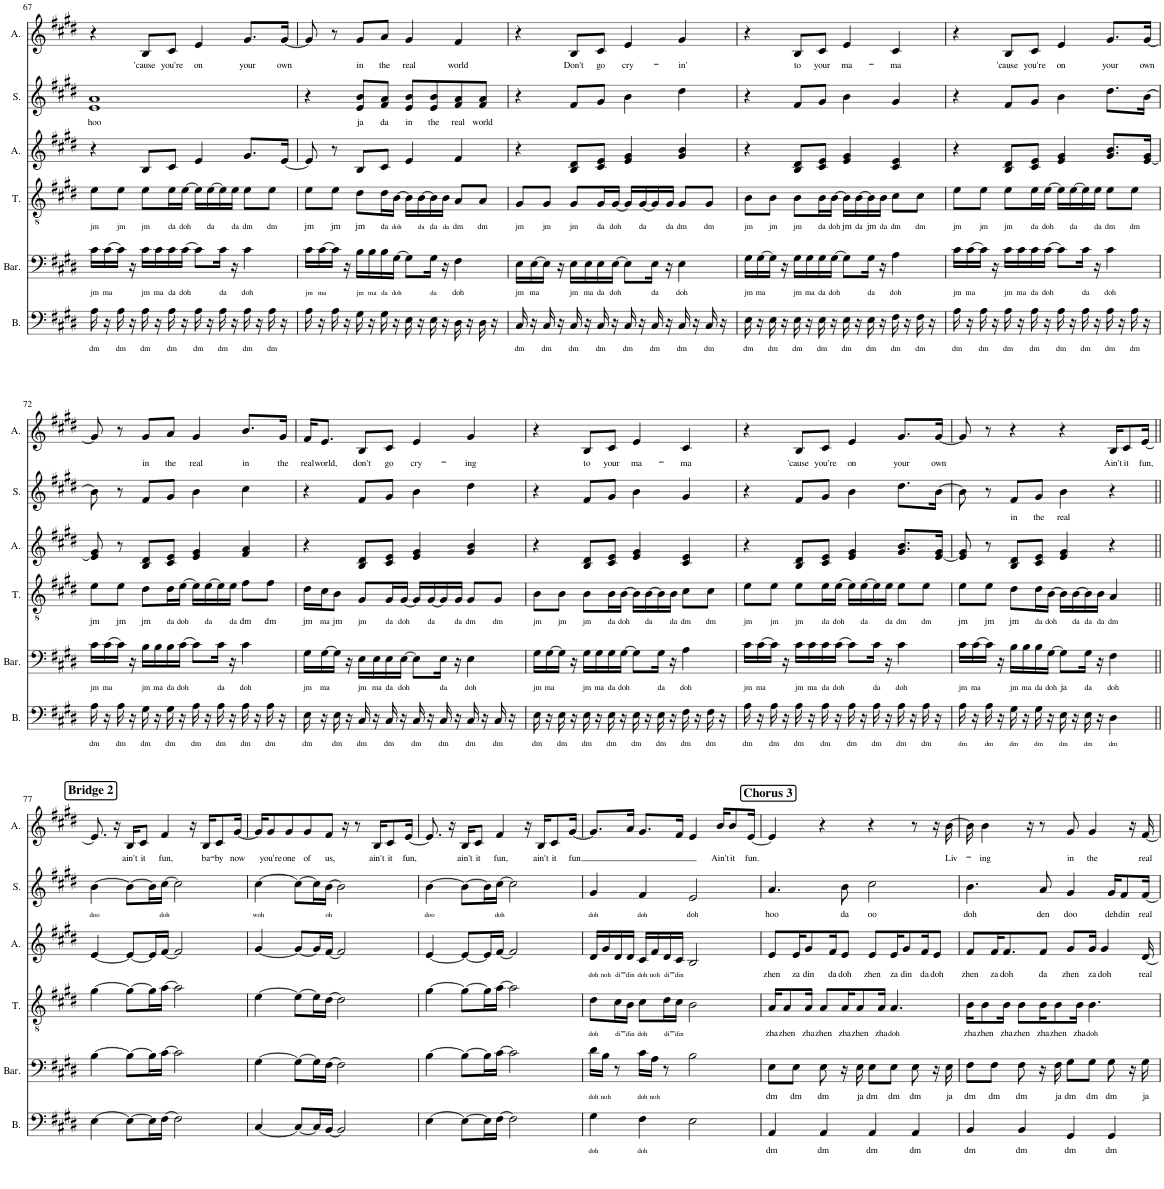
**kern	**text	**kern	**text	**kern	**text	**kern	**text	**kern	**text	**kern	**text
*part6	*part6	*part5	*part5	*part4	*part4	*part3	*part3	*part2	*part2	*part1	*part1
*staff6	*staff6	*staff5	*staff5	*staff4	*staff4	*staff3	*staff3	*staff2	*staff2	*staff1	*staff1
*I"Bass	*	*I"Baritone	*	*I"Tenor	*	*I"Alto	*	*I"Soprano	*	*I"Alto	*
*I'B.	*	*I'Bar.	*	*I'T.	*	*I'A.	*	*I'S.	*	*I'A.	*
!!LO:PB:g=z
*clefF4	*	*clefF4	*	*clefGv2	*	*clefG2	*	*clefG2	*	*clefG2	*
*k[f#c#g#d#]	*	*k[f#c#g#d#]	*	*k[f#c#g#d#]	*	*k[f#c#g#d#]	*	*k[f#c#g#d#]	*	*k[f#c#g#d#]	*
*M4/4	*	*M4/4	*	*M4/4	*	*M4/4	*	*M4/4	*	*M4/4	*
=67	=67	=67	=67	=67	=67	=67	=67	=67	=67	=67	=67
!	!LO:LY:b	!	!LO:LY:b	!	!LO:LY:b	!	!	!	!LO:LY:b	!	!
16A\	dm	16c#\LL	jm	8e\L	jm	4r	.	1e 1a	hoo	4r	.
!	!	!	!LO:LY:b	!	!	!	!	!	!	!	!
16r	.	[16c#\	ma	.	.	.	.	.	.	.	.
!	!LO:LY:b	!	!	!	!LO:LY:b	!	!	!	!	!	!
16A\	dm	16c#\JJ]	.	8e\J	jm	.	.	.	.	.	.
16r	.	16r	.	.	.	.	.	.	.	.	.
!	!LO:LY:b	!	!LO:LY:b	!	!LO:LY:b	!	!	!	!	!	!LO:LY:b
16A\	dm	16c#\LL	jm	8e\L	jm	8B/L	.	.	.	8B/L	'cause
!	!	!	!LO:LY:b	!	!	!	!	!	!	!	!
16r	.	16c#\	ma	.	.	.	.	.	.	.	.
!	!LO:LY:b	!	!LO:LY:b	!	!LO:LY:b	!	!	!	!	!	!LO:LY:b
16A\	dm	16c#\	da	16e\L	da	8c#/J	.	.	.	8c#/J	you're
!	!	!	!LO:LY:b	!	!LO:LY:b	!	!	!	!	!	!
16r	.	[16c#\JJ	doh	[16e\JJ	doh	.	.	.	.	.	.
!	!LO:LY:b	!	!	!	!	!	!	!	!	!	!LO:LY:b
16A\	dm	8c#\L]	.	16e\LL]	.	4e/	.	.	.	4e/	on
!	!	!	!	!	!LO:LY:b	!	!	!	!	!	!
16r	.	.	.	[16e\	da	.	.	.	.	.	.
!	!LO:LY:b	!	!LO:LY:b	!	!	!	!	!	!	!	!
16A\	dm	16c#\Jk	da	16e\]	.	.	.	.	.	.	.
!	!	!	!	!	!LO:LY:b	!	!	!	!	!	!
16r	.	16r	.	16e\JJ	da	.	.	.	.	.	.
!	!LO:LY:b	!	!LO:LY:b	!	!LO:LY:b	!	!	!	!	!	!LO:LY:b
16A\	dm	4c#\	doh	8e\L	dm	8.g#/L	.	.	.	8.g#/L	your
16r	.	.	.	.	.	.	.	.	.	.	.
!	!LO:LY:b	!	!	!	!LO:LY:b	!	!	!	!	!	!
16A\	dm	.	.	8e\J	dm	.	.	.	.	.	.
!	!	!	!	!	!	!	!	!	!	!	!LO:LY:b
16r	.	.	.	.	.	[16e/Jk	.	.	.	[16g#/Jk	own
=68	=68	=68	=68	=68	=68	=68	=68	=68	=68	=68	=68
!	!	!	!LO:LY:b	!	!LO:LY:b	!	!	!	!	!	!
16A\	.	16c#\LL	jm	8e\L	jm	8e/]	.	4r	.	8g#/]	.
!	!	!	!LO:LY:b	!	!	!	!	!	!	!	!
16r	.	[16c#\	ma	.	.	.	.	.	.	.	.
!	!	!	!	!	!LO:LY:b	!	!	!	!	!	!
16A\	.	16c#\JJ]	.	8e\J	jm	8r	.	.	.	8r	.
16r	.	16r	.	.	.	.	.	.	.	.	.
!	!	!	!LO:LY:b	!	!LO:LY:b	!	!	!	!LO:LY:b	!	!LO:LY:b
16G#\	.	16B\LL	jm	8d#\L	jm	8B/L	.	8e/ 8b/L	ja	8g#/L	in
!	!	!	!LO:LY:b	!	!	!	!	!	!	!	!
16r	.	16B\	ma	.	.	.	.	.	.	.	.
!	!	!	!LO:LY:b	!	!LO:LY:b	!	!	!	!LO:LY:b	!	!LO:LY:b
16G#\	.	16B\	da	16d#\L	da	8c#/J	.	8f#/ 8a/J	da	8a/J	the
!	!	!	!LO:LY:b	!	!LO:LY:b	!	!	!	!	!	!
16r	.	[16G#\JJ	doh	[16B\JJ	doh	.	.	.	.	.	.
!	!	!	!	!	!	!	!	!	!LO:LY:b	!	!LO:LY:b
16E\	.	8G#\L]	.	16B\LL]	.	4e/	.	8e/ 8b/L	in	4g#/	real
!	!	!	!	!	!LO:LY:b	!	!	!	!	!	!
16r	.	.	.	[16B\	da	.	.	.	.	.	.
!	!	!	!LO:LY:b	!	!LO:LY:b	!	!	!	!LO:LY:b	!	!
16E\	.	16G#\Jk	da	16B\]	da	.	.	8e/ 8b/	the	.	.
!	!	!	!	!	!LO:LY:b	!	!	!	!	!	!
16r	.	16r	.	16B\JJ	da	.	.	.	.	.	.
!	!	!	!LO:LY:b	!	!LO:LY:b	!	!	!	!LO:LY:b	!	!LO:LY:b
16D#\	.	4F#\	doh	8A/L	dm	4f#/	.	8f#/ 8a/	real	4f#/	world
16r	.	.	.	.	.	.	.	.	.	.	.
!	!	!	!	!	!LO:LY:b	!	!	!	!LO:LY:b	!	!
16D#\	.	.	.	8A/J	dm	.	.	8f#/ 8a/J	world	.	.
16r	.	.	.	.	.	.	.	.	.	.	.
=69	=69	=69	=69	=69	=69	=69	=69	=69	=69	=69	=69
!	!LO:LY:b	!	!LO:LY:b	!	!LO:LY:b	!	!	!	!	!	!
16C#/	dm	16E\LL	jm	8G#/L	jm	4r	.	4r	.	4r	.
!	!	!	!LO:LY:b	!	!	!	!	!	!	!	!
16r	.	[16E\	ma	.	.	.	.	.	.	.	.
!	!LO:LY:b	!	!	!	!LO:LY:b	!	!	!	!	!	!
16C#/	dm	16E\JJ]	.	8G#/J	jm	.	.	.	.	.	.
16r	.	16r	.	.	.	.	.	.	.	.	.
!	!LO:LY:b	!	!LO:LY:b	!	!LO:LY:b	!	!	!	!	!	!LO:LY:b
16C#/	dm	16E\LL	jm	8G#/L	jm	8B/ 8d#/L	.	8f#/L	.	8B/L	Don't
!	!	!	!LO:LY:b	!	!	!	!	!	!	!	!
16r	.	16E\	ma	.	.	.	.	.	.	.	.
!	!LO:LY:b	!	!LO:LY:b	!	!LO:LY:b	!	!	!	!	!	!LO:LY:b
16C#/	dm	16E\	da	16G#/L	da	8c#/ 8e/J	.	8g#/J	.	8c#/J	go
!	!	!	!LO:LY:b	!	!LO:LY:b	!	!	!	!	!	!
16r	.	[16E\JJ	doh	[16G#/JJ	doh	.	.	.	.	.	.
!	!LO:LY:b	!	!	!	!	!	!	!	!	!	!LO:LY:b
16C#/	dm	8E\L]	.	16G#/LL]	.	4e/ 4g#/	.	4b\	.	4e/	cry-
!	!	!	!	!	!LO:LY:b	!	!	!	!	!	!
16r	.	.	.	[16G#/	da	.	.	.	.	.	.
!	!LO:LY:b	!	!LO:LY:b	!	!	!	!	!	!	!	!
16C#/	dm	16E\Jk	da	16G#/]	.	.	.	.	.	.	.
!	!	!	!	!	!LO:LY:b	!	!	!	!	!	!
16r	.	16r	.	16G#/JJ	da	.	.	.	.	.	.
!	!LO:LY:b	!	!LO:LY:b	!	!LO:LY:b	!	!	!	!	!	!LO:LY:b
16C#/	dm	4E\	doh	8G#/L	dm	4g#/ 4b/	.	4dd#\	.	4g#/	-in'
16r	.	.	.	.	.	.	.	.	.	.	.
!	!LO:LY:b	!	!	!	!LO:LY:b	!	!	!	!	!	!
16C#/	dm	.	.	8G#/J	dm	.	.	.	.	.	.
16r	.	.	.	.	.	.	.	.	.	.	.
=70	=70	=70	=70	=70	=70	=70	=70	=70	=70	=70	=70
!	!LO:LY:b	!	!LO:LY:b	!	!LO:LY:b	!	!	!	!	!	!
16E\	dm	16G#\LL	jm	8B\L	jm	4r	.	4r	.	4r	.
!	!	!	!LO:LY:b	!	!	!	!	!	!	!	!
16r	.	[16G#\	ma	.	.	.	.	.	.	.	.
!	!LO:LY:b	!	!	!	!LO:LY:b	!	!	!	!	!	!
16E\	dm	16G#\JJ]	.	8B\J	jm	.	.	.	.	.	.
16r	.	16r	.	.	.	.	.	.	.	.	.
!	!LO:LY:b	!	!LO:LY:b	!	!LO:LY:b	!	!	!	!	!	!LO:LY:b
16E\	dm	16G#\LL	jm	8B\L	jm	8B/ 8d#/L	.	8f#/L	.	8B/L	to
!	!	!	!LO:LY:b	!	!	!	!	!	!	!	!
16r	.	16G#\	ma	.	.	.	.	.	.	.	.
!	!LO:LY:b	!	!LO:LY:b	!	!LO:LY:b	!	!	!	!	!	!LO:LY:b
16E\	dm	16G#\	da	16B\L	da	8c#/ 8e/J	.	8g#/J	.	8c#/J	your
!	!	!	!LO:LY:b	!	!LO:LY:b	!	!	!	!	!	!
16r	.	[16G#\JJ	doh	[16B\JJ	doh	.	.	.	.	.	.
!	!LO:LY:b	!	!	!	!LO:LY:b	!	!	!	!	!	!LO:LY:b
16E\	dm	8G#\L]	.	16B\LL]	jm	4e/ 4g#/	.	4b\	.	4e/	ma-
!	!	!	!	!	!LO:LY:b	!	!	!	!	!	!
16r	.	.	.	[16B\	da	.	.	.	.	.	.
!	!LO:LY:b	!	!LO:LY:b	!	!LO:LY:b	!	!	!	!	!	!
16E\	dm	16G#\Jk	da	16B\]	jm	.	.	.	.	.	.
!	!	!	!	!	!LO:LY:b	!	!	!	!	!	!
16r	.	16r	.	16B\JJ	da	.	.	.	.	.	.
!	!LO:LY:b	!	!LO:LY:b	!	!LO:LY:b	!	!	!	!	!	!LO:LY:b
16F#\	dm	4A\	doh	8c#\L	dm	4c#/ 4e/	.	4g#/	.	4c#/	-ma
16r	.	.	.	.	.	.	.	.	.	.	.
!	!LO:LY:b	!	!	!	!LO:LY:b	!	!	!	!	!	!
16F#\	dm	.	.	8c#\J	dm	.	.	.	.	.	.
16r	.	.	.	.	.	.	.	.	.	.	.
=71	=71	=71	=71	=71	=71	=71	=71	=71	=71	=71	=71
!	!LO:LY:b	!	!LO:LY:b	!	!LO:LY:b	!	!	!	!	!	!
16A\	dm	16c#\LL	jm	8e\L	jm	4r	.	4r	.	4r	.
!	!	!	!LO:LY:b	!	!	!	!	!	!	!	!
16r	.	[16c#\	ma	.	.	.	.	.	.	.	.
!	!LO:LY:b	!	!	!	!LO:LY:b	!	!	!	!	!	!
16A\	dm	16c#\JJ]	.	8e\J	jm	.	.	.	.	.	.
16r	.	16r	.	.	.	.	.	.	.	.	.
!	!LO:LY:b	!	!LO:LY:b	!	!LO:LY:b	!	!	!	!	!	!LO:LY:b
16A\	dm	16c#\LL	jm	8e\L	jm	8B/ 8d#/L	.	8f#/L	.	8B/L	'cause
!	!	!	!LO:LY:b	!	!	!	!	!	!	!	!
16r	.	16c#\	ma	.	.	.	.	.	.	.	.
!	!LO:LY:b	!	!LO:LY:b	!	!LO:LY:b	!	!	!	!	!	!LO:LY:b
16A\	dm	16c#\	da	16e\L	da	8c#/ 8e/J	.	8g#/J	.	8c#/J	you're
!	!	!	!LO:LY:b	!	!LO:LY:b	!	!	!	!	!	!
16r	.	[16c#\JJ	doh	[16e\JJ	doh	.	.	.	.	.	.
!	!LO:LY:b	!	!	!	!	!	!	!	!	!	!LO:LY:b
16A\	dm	8c#\L]	.	16e\LL]	.	4e/ 4g#/	.	4b\	.	4e/	on
!	!	!	!	!	!LO:LY:b	!	!	!	!	!	!
16r	.	.	.	[16e\	da	.	.	.	.	.	.
!	!LO:LY:b	!	!LO:LY:b	!	!	!	!	!	!	!	!
16A\	dm	16c#\Jk	da	16e\]	.	.	.	.	.	.	.
!	!	!	!	!	!LO:LY:b	!	!	!	!	!	!
16r	.	16r	.	16e\JJ	da	.	.	.	.	.	.
!	!LO:LY:b	!	!LO:LY:b	!	!LO:LY:b	!	!	!	!	!	!LO:LY:b
16A\	dm	4c#\	doh	8e\L	dm	8.g#/ 8.b/L	.	8.dd#\L	.	8.g#/L	your
16r	.	.	.	.	.	.	.	.	.	.	.
!	!LO:LY:b	!	!	!	!LO:LY:b	!	!	!	!	!	!
16A\	dm	.	.	8e\J	dm	.	.	.	.	.	.
!	!	!	!	!	!	!	!	!	!	!	!LO:LY:b
16r	.	.	.	.	.	[16e/ 16g#/Jk	.	[16b\Jk	.	[16g#/Jk	own
!!LO:LB:g=z
=72	=72	=72	=72	=72	=72	=72	=72	=72	=72	=72	=72
!	!LO:LY:b	!	!LO:LY:b	!	!LO:LY:b	!	!	!	!	!	!
16A\	dm	16c#\LL	jm	8e\L	jm	8e/] 8g#/	.	8b\]	.	8g#/]	.
!	!	!	!LO:LY:b	!	!	!	!	!	!	!	!
16r	.	[16c#\	ma	.	.	.	.	.	.	.	.
!	!LO:LY:b	!	!	!	!LO:LY:b	!	!	!	!	!	!
16A\	dm	16c#\JJ]	.	8e\J	jm	8r	.	8r	.	8r	.
16r	.	16r	.	.	.	.	.	.	.	.	.
!	!LO:LY:b	!	!LO:LY:b	!	!LO:LY:b	!	!	!	!	!	!LO:LY:b
16G#\	dm	16B\LL	jm	8d#\L	jm	8B/ 8d#/L	.	8f#/L	.	8g#/L	in
!	!	!	!LO:LY:b	!	!	!	!	!	!	!	!
16r	.	16B\	ma	.	.	.	.	.	.	.	.
!	!LO:LY:b	!	!LO:LY:b	!	!LO:LY:b	!	!	!	!	!	!LO:LY:b
16G#\	dm	16B\	da	16d#\L	da	8c#/ 8e/J	.	8g#/J	.	8a/J	the
!	!	!	!LO:LY:b	!	!LO:LY:b	!	!	!	!	!	!
16r	.	[16c#\JJ	doh	[16e\JJ	doh	.	.	.	.	.	.
!	!LO:LY:b	!	!	!	!	!	!	!	!	!	!LO:LY:b
16A\	dm	8c#\L]	.	16e\LL]	.	4e/ 4g#/	.	4b\	.	4g#/	real
!	!	!	!	!	!LO:LY:b	!	!	!	!	!	!
16r	.	.	.	[16e\	da	.	.	.	.	.	.
!	!LO:LY:b	!	!LO:LY:b	!	!	!	!	!	!	!	!
16A\	dm	16c#\Jk	da	16e\]	.	.	.	.	.	.	.
!	!	!	!	!	!LO:LY:b	!	!	!	!	!	!
16r	.	16r	.	16e\JJ	da	.	.	.	.	.	.
!	!LO:LY:b	!	!LO:LY:b	!	!LO:LY:b	!	!	!	!	!	!LO:LY:b
16A\	dm	4c#\	doh	8f#\L	dm	4f#/ 4a/	.	4cc#\	.	8.b/L	in
16r	.	.	.	.	.	.	.	.	.	.	.
!	!LO:LY:b	!	!	!	!LO:LY:b	!	!	!	!	!	!
16A\	dm	.	.	8f#\J	dm	.	.	.	.	.	.
!	!	!	!	!	!	!	!	!	!	!	!LO:LY:b
16r	.	.	.	.	.	.	.	.	.	16g#/Jk	the
=73	=73	=73	=73	=73	=73	=73	=73	=73	=73	=73	=73
!	!LO:LY:b	!	!LO:LY:b	!	!LO:LY:b	!	!	!	!	!	!LO:LY:b
16E\	dm	16G#\LL	jm	16d#\LL	jm	4r	.	4r	.	16f#/KL	real
!	!	!	!LO:LY:b	!	!LO:LY:b	!	!	!	!	!	!LO:LY:b
16r	.	[16G#\	ma	16c#\J	ma	.	.	.	.	8.e/J	world,
!	!LO:LY:b	!	!	!	!LO:LY:b	!	!	!	!	!	!
16E\	dm	16G#\JJ]	.	8B\J	jm	.	.	.	.	.	.
16r	.	16r	.	.	.	.	.	.	.	.	.
!	!LO:LY:b	!	!LO:LY:b	!	!LO:LY:b	!	!	!	!	!	!LO:LY:b
16C#/	dm	16E\LL	jm	8G#/L	jm	8B/ 8d#/L	.	8f#/L	.	8B/L	don't
!	!	!	!LO:LY:b	!	!	!	!	!	!	!	!
16r	.	16E\	ma	.	.	.	.	.	.	.	.
!	!LO:LY:b	!	!LO:LY:b	!	!LO:LY:b	!	!	!	!	!	!LO:LY:b
16C#/	dm	16E\	da	16G#/L	da	8c#/ 8e/J	.	8g#/J	.	8c#/J	go
!	!	!	!LO:LY:b	!	!LO:LY:b	!	!	!	!	!	!
16r	.	[16E\JJ	doh	[16G#/JJ	doh	.	.	.	.	.	.
!	!LO:LY:b	!	!	!	!	!	!	!	!	!	!LO:LY:b
16C#/	dm	8E\L]	.	16G#/LL]	.	4e/ 4g#/	.	4b\	.	4e/	cry-
!	!	!	!	!	!LO:LY:b	!	!	!	!	!	!
16r	.	.	.	[16G#/	da	.	.	.	.	.	.
!	!LO:LY:b	!	!LO:LY:b	!	!	!	!	!	!	!	!
16C#/	dm	16E\Jk	da	16G#/]	.	.	.	.	.	.	.
!	!	!	!	!	!LO:LY:b	!	!	!	!	!	!
16r	.	16r	.	16G#/JJ	da	.	.	.	.	.	.
!	!LO:LY:b	!	!LO:LY:b	!	!LO:LY:b	!	!	!	!	!	!LO:LY:b
16C#/	dm	4E\	doh	8G#/L	dm	4g#/ 4b/	.	4dd#\	.	4g#/	-ing
16r	.	.	.	.	.	.	.	.	.	.	.
!	!LO:LY:b	!	!	!	!LO:LY:b	!	!	!	!	!	!
16C#/	dm	.	.	8G#/J	dm	.	.	.	.	.	.
16r	.	.	.	.	.	.	.	.	.	.	.
=74	=74	=74	=74	=74	=74	=74	=74	=74	=74	=74	=74
!	!LO:LY:b	!	!LO:LY:b	!	!LO:LY:b	!	!	!	!	!	!
16E\	dm	16G#\LL	jm	8B\L	jm	4r	.	4r	.	4r	.
!	!	!	!LO:LY:b	!	!	!	!	!	!	!	!
16r	.	[16G#\	ma	.	.	.	.	.	.	.	.
!	!LO:LY:b	!	!	!	!LO:LY:b	!	!	!	!	!	!
16E\	dm	16G#\JJ]	.	8B\J	jm	.	.	.	.	.	.
16r	.	16r	.	.	.	.	.	.	.	.	.
!	!LO:LY:b	!	!LO:LY:b	!	!LO:LY:b	!	!	!	!	!	!LO:LY:b
16E\	dm	16G#\LL	jm	8B\L	jm	8B/ 8d#/L	.	8f#/L	.	8B/L	to
!	!	!	!LO:LY:b	!	!	!	!	!	!	!	!
16r	.	16G#\	ma	.	.	.	.	.	.	.	.
!	!LO:LY:b	!	!LO:LY:b	!	!LO:LY:b	!	!	!	!	!	!LO:LY:b
16E\	dm	16G#\	da	16B\L	da	8c#/ 8e/J	.	8g#/J	.	8c#/J	your
!	!	!	!LO:LY:b	!	!LO:LY:b	!	!	!	!	!	!
16r	.	[16G#\JJ	doh	[16B\JJ	doh	.	.	.	.	.	.
!	!LO:LY:b	!	!	!	!	!	!	!	!	!	!LO:LY:b
16E\	dm	8G#\L]	.	16B\LL]	.	4e/ 4g#/	.	4b\	.	4e/	ma-
!	!	!	!	!	!LO:LY:b	!	!	!	!	!	!
16r	.	.	.	[16B\	da	.	.	.	.	.	.
!	!LO:LY:b	!	!LO:LY:b	!	!	!	!	!	!	!	!
16E\	dm	16G#\Jk	da	16B\]	.	.	.	.	.	.	.
!	!	!	!	!	!LO:LY:b	!	!	!	!	!	!
16r	.	16r	.	16B\JJ	da	.	.	.	.	.	.
!	!LO:LY:b	!	!LO:LY:b	!	!LO:LY:b	!	!	!	!	!	!LO:LY:b
16F#\	dm	4A\	doh	8c#\L	dm	4c#/ 4e/	.	4g#/	.	4c#/	-ma
16r	.	.	.	.	.	.	.	.	.	.	.
!	!LO:LY:b	!	!	!	!LO:LY:b	!	!	!	!	!	!
16F#\	dm	.	.	8c#\J	dm	.	.	.	.	.	.
16r	.	.	.	.	.	.	.	.	.	.	.
=75	=75	=75	=75	=75	=75	=75	=75	=75	=75	=75	=75
!	!LO:LY:b	!	!LO:LY:b	!	!LO:LY:b	!	!	!	!	!	!
16A\	dm	16c#\LL	jm	8e\L	jm	4r	.	4r	.	4r	.
!	!	!	!LO:LY:b	!	!	!	!	!	!	!	!
16r	.	[16c#\	ma	.	.	.	.	.	.	.	.
!	!LO:LY:b	!	!	!	!LO:LY:b	!	!	!	!	!	!
16A\	dm	16c#\JJ]	.	8e\J	jm	.	.	.	.	.	.
16r	.	16r	.	.	.	.	.	.	.	.	.
!	!LO:LY:b	!	!LO:LY:b	!	!LO:LY:b	!	!	!	!	!	!LO:LY:b
16A\	dm	16c#\LL	jm	8e\L	jm	8B/ 8d#/L	.	8f#/L	.	8B/L	'cause
!	!	!	!LO:LY:b	!	!	!	!	!	!	!	!
16r	.	16c#\	ma	.	.	.	.	.	.	.	.
!	!LO:LY:b	!	!LO:LY:b	!	!LO:LY:b	!	!	!	!	!	!LO:LY:b
16A\	dm	16c#\	da	16e\L	da	8c#/ 8e/J	.	8g#/J	.	8c#/J	you're
!	!	!	!LO:LY:b	!	!LO:LY:b	!	!	!	!	!	!
16r	.	[16c#\JJ	doh	[16e\JJ	doh	.	.	.	.	.	.
!	!LO:LY:b	!	!	!	!	!	!	!	!	!	!LO:LY:b
16A\	dm	8c#\L]	.	16e\LL]	.	4e/ 4g#/	.	4b\	.	4e/	on
!	!	!	!	!	!LO:LY:b	!	!	!	!	!	!
16r	.	.	.	[16e\	da	.	.	.	.	.	.
!	!LO:LY:b	!	!LO:LY:b	!	!	!	!	!	!	!	!
16A\	dm	16c#\Jk	da	16e\]	.	.	.	.	.	.	.
!	!	!	!	!	!LO:LY:b	!	!	!	!	!	!
16r	.	16r	.	16e\JJ	da	.	.	.	.	.	.
!	!LO:LY:b	!	!LO:LY:b	!	!LO:LY:b	!	!	!	!	!	!LO:LY:b
16A\	dm	4c#\	doh	8e\L	dm	8.g#/ 8.b/L	.	8.dd#\L	.	8.g#/L	your
16r	.	.	.	.	.	.	.	.	.	.	.
!	!LO:LY:b	!	!	!	!LO:LY:b	!	!	!	!	!	!
16A\	dm	.	.	8e\J	dm	.	.	.	.	.	.
!	!	!	!	!	!	!	!	!	!	!	!LO:LY:b
16r	.	.	.	.	.	[16e/ 16g#/Jk	.	[16b\Jk	.	[16g#/Jk	own
=76	=76	=76	=76	=76	=76	=76	=76	=76	=76	=76	=76
!	!LO:LY:b	!	!LO:LY:b	!	!LO:LY:b	!	!	!	!	!	!
16A\	dm	16c#\LL	jm	8e\L	jm	8e/] 8g#/	.	8b\]	.	8g#/]	.
!	!	!	!LO:LY:b	!	!	!	!	!	!	!	!
16r	.	[16c#\	ma	.	.	.	.	.	.	.	.
!	!LO:LY:b	!	!	!	!LO:LY:b	!	!	!	!	!	!
16A\	dm	16c#\JJ]	.	8e\J	jm	8r	.	8r	.	8r	.
16r	.	16r	.	.	.	.	.	.	.	.	.
!	!LO:LY:b	!	!LO:LY:b	!	!LO:LY:b	!	!	!	!LO:LY:b	!	!
16G#\	dm	16B\LL	jm	8d#\L	jm	8B/ 8d#/L	.	8f#/L	in	4r	.
!	!	!	!LO:LY:b	!	!	!	!	!	!	!	!
16r	.	16B\	ma	.	.	.	.	.	.	.	.
!	!LO:LY:b	!	!LO:LY:b	!	!LO:LY:b	!	!	!	!LO:LY:b	!	!
16G#\	dm	16B\	da	16d#\L	da	8c#/ 8e/J	.	8g#/J	the	.	.
!	!	!	!LO:LY:b	!	!LO:LY:b	!	!	!	!	!	!
16r	.	[16G#\JJ	doh	[16B\JJ	doh	.	.	.	.	.	.
!	!LO:LY:b	!	!LO:LY:b	!	!	!	!	!	!LO:LY:b	!	!
16E\	dm	8G#\L]	ja	16B\LL]	.	4e/ 4g#/	.	4b\	real	4r	.
!	!	!	!	!	!LO:LY:b	!	!	!	!	!	!
16r	.	.	.	[16B\	da	.	.	.	.	.	.
!	!LO:LY:b	!	!LO:LY:b	!	!LO:LY:b	!	!	!	!	!	!
16E\	dm	16G#\Jk	da	16B\]	da	.	.	.	.	.	.
!	!	!	!	!	!LO:LY:b	!	!	!	!	!	!
16r	.	16r	.	16B\JJ	da	.	.	.	.	.	.
!	!LO:LY:b	!	!LO:LY:b	!	!LO:LY:b	!	!	!	!	!	!LO:LY:b
4D#\	dm	4F#\	doh	4A/	dm	4r	.	4r	.	16B/KL	Ain't
!	!	!	!	!	!	!	!	!	!	!	!LO:LY:b
.	.	.	.	.	.	.	.	.	.	8c#/	it
!	!	!	!	!	!	!	!	!	!	!	!LO:LY:b
.	.	.	.	.	.	.	.	.	.	[16e/Jk	fun,
!!LO:LB:g=z
=77||	=77||	=77||	=77||	=77||	=77||	=77||	=77||	=77||	=77||	=77||	=77||
!	!	!	!	!	!	!	!	!	!	!LO:TX:a:B:t=Bridge 2	!
!	!	!	!	!	!	!	!	!	!LO:LY:b	!	!
[4E\	.	[4B\	.	[4g#\	.	[4e/	.	[4b\	doo	8.e/]	.
.	.	.	.	.	.	.	.	.	.	16r	.
!	!	!	!	!	!	!	!	!	!	!	!LO:LY:b
8E\L_	.	8B\L_	.	8g#\L_	.	8e/L_	.	8b\L_	.	16B/KL	ain't
!	!	!	!	!	!	!	!	!	!	!	!LO:LY:b
.	.	.	.	.	.	.	.	.	.	8c#/J	it
16E\L]	.	16B\L]	.	16g#\L]	.	16e/L]	.	16b\L]	.	.	.
!	!	!	!	!	!	!	!	!	!LO:LY:b	!	!LO:LY:b
[16F#\JJ	.	[16c#\JJ	.	[16a\JJ	.	[16f#/JJ	.	[16cc#\JJ	doh	4f#/	fun,
2F#\]	.	2c#\]	.	2a\]	.	2f#/]	.	2cc#\]	.	.	.
.	.	.	.	.	.	.	.	.	.	16r	.
!	!	!	!	!	!	!	!	!	!	!	!LO:LY:b
.	.	.	.	.	.	.	.	.	.	16B/KL	ba-
!	!	!	!	!	!	!	!	!	!	!	!LO:LY:b
.	.	.	.	.	.	.	.	.	.	8c#/	-by
!	!	!	!	!	!	!	!	!	!	!	!LO:LY:b
.	.	.	.	.	.	.	.	.	.	[16g#/Jk	now
=78	=78	=78	=78	=78	=78	=78	=78	=78	=78	=78	=78
!	!	!	!	!	!	!	!	!	!LO:LY:b	!	!
[4C#/	.	[4G#\	.	[4e\	.	[4g#/	.	[4cc#\	woh	16g#/KL]	.
!	!	!	!	!	!	!	!	!	!	!	!LO:LY:b
.	.	.	.	.	.	.	.	.	.	8g#/	you're
!	!	!	!	!	!	!	!	!	!	!	!LO:LY:b
.	.	.	.	.	.	.	.	.	.	8g#/	one
8C#/L_	.	8G#\L_	.	8e\L_	.	8g#/L_	.	8cc#\L_	.	.	.
!	!	!	!	!	!	!	!	!	!	!	!LO:LY:b
.	.	.	.	.	.	.	.	.	.	8g#/	of
16C#/L]	.	16G#\L]	.	16e\L]	.	16g#/L]	.	16cc#\L]	.	.	.
!	!	!	!	!	!	!	!	!	!LO:LY:b	!	!LO:LY:b
[16BB/JJ	.	[16F#\JJ	.	[16d#\JJ	.	[16f#/JJ	.	[16b\JJ	oh	8f#/J	us,
2BB/]	.	2F#\]	.	2d#\]	.	2f#/]	.	2b\]	.	.	.
.	.	.	.	.	.	.	.	.	.	16r	.
.	.	.	.	.	.	.	.	.	.	8r	.
!	!	!	!	!	!	!	!	!	!	!	!LO:LY:b
.	.	.	.	.	.	.	.	.	.	16B/KL	ain't
!	!	!	!	!	!	!	!	!	!	!	!LO:LY:b
.	.	.	.	.	.	.	.	.	.	8c#/	it
!	!	!	!	!	!	!	!	!	!	!	!LO:LY:b
.	.	.	.	.	.	.	.	.	.	[16e/Jk	fun,
=79	=79	=79	=79	=79	=79	=79	=79	=79	=79	=79	=79
!	!	!	!	!	!	!	!	!	!LO:LY:b	!	!
[4E\	.	[4B\	.	[4g#\	.	[4e/	.	[4b\	doo	8.e/]	.
.	.	.	.	.	.	.	.	.	.	16r	.
!	!	!	!	!	!	!	!	!	!	!	!LO:LY:b
8E\L_	.	8B\L_	.	8g#\L_	.	8e/L_	.	8b\L_	.	16B/KL	ain't
!	!	!	!	!	!	!	!	!	!	!	!LO:LY:b
.	.	.	.	.	.	.	.	.	.	8c#/J	it
16E\L]	.	16B\L]	.	16g#\L]	.	16e/L]	.	16b\L]	.	.	.
!	!	!	!	!	!	!	!	!	!LO:LY:b	!	!LO:LY:b
[16F#\JJ	.	[16c#\JJ	.	[16a\JJ	.	[16f#/JJ	.	[16cc#\JJ	doh	4f#/	fun,
2F#\]	.	2c#\]	.	2a\]	.	2f#/]	.	2cc#\]	.	.	.
.	.	.	.	.	.	.	.	.	.	16r	.
!	!	!	!	!	!	!	!	!	!	!	!LO:LY:b
.	.	.	.	.	.	.	.	.	.	16B/KL	ain't
!	!	!	!	!	!	!	!	!	!	!	!LO:LY:b
.	.	.	.	.	.	.	.	.	.	8c#/	it
!	!	!	!	!	!	!	!	!	!	!	!LO:LY:b
.	.	.	.	.	.	.	.	.	.	[16g#/Jk	-fun
=80	=80	=80	=80	=80	=80	=80	=80	=80	=80	=80	=80
!	!LO:LY:b	!	!LO:LY:b	!	!LO:LY:b	!	!LO:LY:b	!	!LO:LY:b	!	!
4G#\	doh	16d#\LL	doh	8d#\L	doh	16d#/LL	doh	4g#/	doh	8.g#/L]	.
!	!	!	!LO:LY:b	!	!	!	!LO:LY:b	!	!	!	!
.	.	16B\JJ	noh	.	.	16g#/	noh	.	.	.	.
!	!	!	!	!	!LO:LY:b	!	!LO:LY:b	!	!	!	!
.	.	8r	.	16c#\L	di-	16d#/	di-	.	.	.	.
!	!	!	!	!	!LO:LY:b	!	!LO:LY:b	!	!	!	!
.	.	.	.	16B\JJ	-din	16d#/JJ	-din	.	.	16a/Jk	.
!	!LO:LY:b	!	!LO:LY:b	!	!LO:LY:b	!	!LO:LY:b	!	!LO:LY:b	!	!
4F#\	doh	16c#\LL	doh	8c#\L	doh	16c#/LL	doh	4f#/	doh	8.g#/L	.
!	!	!	!LO:LY:b	!	!	!	!LO:LY:b	!	!	!	!
.	.	16A\JJ	noh	.	.	16f#/	noh	.	.	.	.
!	!	!	!	!	!LO:LY:b	!	!LO:LY:b	!	!	!	!
.	.	8r	.	16d#\L	di-	16d#/	di-	.	.	.	.
!	!	!	!	!	!LO:LY:b	!	!LO:LY:b	!	!	!	!
.	.	.	.	16c#\JJ	-din	16c#/JJ	-din	.	.	16f#/Jk	.
!	!	!	!	!	!	!	!	!	!LO:LY:b	!	!
2E\	.	2B\	.	2B\	.	2B/	.	2e/	doh	4e/	.
!	!	!	!	!	!	!	!	!	!	!	!LO:LY:b
.	.	.	.	.	.	.	.	.	.	16b/KL	Ain't
!	!	!	!	!	!	!	!	!	!	!	!LO:LY:b
.	.	.	.	.	.	.	.	.	.	8b/	it
!	!	!	!	!	!	!	!	!	!	!	!LO:LY:b
.	.	.	.	.	.	.	.	.	.	[16e/Jk	fun.
=81	=81	=81	=81	=81	=81	=81	=81	=81	=81	=81	=81
!	!	!	!	!	!	!	!	!	!	!LO:TX:a:B:t=Chorus 3	!
!	!LO:LY:b	!	!LO:LY:b	!	!LO:LY:b	!	!LO:LY:b	!	!LO:LY:b	!	!
4AA/	dm	8E\L	dm	16A/KL	zha	8e/L	zhen	4.a/	hoo	4e/]	.
!	!	!	!	!	!LO:LY:b	!	!	!	!	!	!
.	.	.	.	8A/	zhen	.	.	.	.	.	.
!	!	!	!LO:LY:b	!	!	!	!LO:LY:b	!	!	!	!
.	.	8E\J	dm	.	.	16e/K	za	.	.	.	.
!	!	!	!	!	!LO:LY:b	!	!LO:LY:b	!	!	!	!
.	.	.	.	16A/Jk	zha	8g#/	din	.	.	.	.
!	!LO:LY:b	!	!LO:LY:b	!	!LO:LY:b	!	!	!	!	!	!
4AA/	dm	8E\	dm	8A/L	zhen	.	.	.	.	4r	.
!	!	!	!	!	!	!	!LO:LY:b	!	!	!	!
.	.	.	.	.	.	16f#/K	da	.	.	.	.
!	!	!	!	!	!LO:LY:b	!	!LO:LY:b	!	!LO:LY:b	!	!
.	.	16r	.	16A/K	zha	8e/J	doh	8b\	da	.	.
!	!	!	!LO:LY:b	!	!LO:LY:b	!	!	!	!	!	!
.	.	16E\	ja	8A/	zhen	.	.	.	.	.	.
!	!LO:LY:b	!	!LO:LY:b	!	!	!	!LO:LY:b	!	!LO:LY:b	!	!
4AA/	dm	8E\L	dm	.	.	8e/L	zhen	2cc#\	oo	4r	.
!	!	!	!	!	!LO:LY:b	!	!	!	!	!	!
.	.	.	.	16A/Jk	zha	.	.	.	.	.	.
!	!	!	!LO:LY:b	!	!LO:LY:b	!	!LO:LY:b	!	!	!	!
.	.	8E\J	dm	4.A/	doh	16e/K	za	.	.	.	.
!	!	!	!	!	!	!	!LO:LY:b	!	!	!	!
.	.	.	.	.	.	8g#/	din	.	.	.	.
!	!LO:LY:b	!	!LO:LY:b	!	!	!	!	!	!	!	!
4AA/	dm	8E\	dm	.	.	.	.	.	.	8r	.
!	!	!	!	!	!	!	!LO:LY:b	!	!	!	!
.	.	.	.	.	.	16f#/K	da	.	.	.	.
!	!	!	!	!	!	!	!LO:LY:b	!	!	!	!
.	.	16r	.	.	.	8e/J	doh	.	.	16r	.
!	!	!	!LO:LY:b	!	!	!	!	!	!	!	!LO:LY:b
.	.	16E\	ja	.	.	.	.	.	.	[16b\	Liv-
=82	=82	=82	=82	=82	=82	=82	=82	=82	=82	=82	=82
!	!LO:LY:b	!	!LO:LY:b	!	!LO:LY:b	!	!LO:LY:b	!	!LO:LY:b	!	!
4BB/	dm	8F#\L	dm	16B\KL	zha	8f#/L	zhen	4.b\	doh	16b\]	.
!	!	!	!	!	!LO:LY:b	!	!	!	!	!	!LO:LY:b
.	.	.	.	8B\	zhen	.	.	.	.	4b\	-ing
!	!	!	!LO:LY:b	!	!	!	!LO:LY:b	!	!	!	!
.	.	8F#\J	dm	.	.	16f#/K	za	.	.	.	.
!	!	!	!	!	!LO:LY:b	!	!LO:LY:b	!	!	!	!
.	.	.	.	16B\Jk	zha	8.f#/	doh	.	.	.	.
!	!LO:LY:b	!	!LO:LY:b	!	!LO:LY:b	!	!	!	!	!	!
4BB/	dm	8F#\	dm	8B\L	zhen	.	.	.	.	.	.
.	.	.	.	.	.	.	.	.	.	16r	.
!	!	!	!	!	!LO:LY:b	!	!LO:LY:b	!	!LO:LY:b	!	!
.	.	16r	.	16B\K	zha	8f#/J	da	8a/	den	8r	.
!	!	!	!LO:LY:b	!	!LO:LY:b	!	!	!	!	!	!
.	.	16F#\	ja	8B\	zhen	.	.	.	.	.	.
!	!LO:LY:b	!	!LO:LY:b	!	!	!	!LO:LY:b	!	!LO:LY:b	!	!LO:LY:b
4GG#/	dm	8G#\L	dm	.	.	8g#/L	zhen	4g#/	doo	8g#/	in
!	!	!	!	!	!LO:LY:b	!	!	!	!	!	!
.	.	.	.	16B\Jk	zha	.	.	.	.	.	.
!	!	!	!LO:LY:b	!	!LO:LY:b	!	!LO:LY:b	!	!	!	!LO:LY:b
.	.	8G#\J	dm	4.B\	doh	16g#/Jk	za	.	.	4g#/	the
!	!	!	!	!	!	!	!LO:LY:b	!	!	!	!
.	.	.	.	.	.	4g#/	doh	.	.	.	.
!	!LO:LY:b	!	!LO:LY:b	!	!	!	!	!	!LO:LY:b	!	!
4GG#/	dm	8G#\	dm	.	.	.	.	16g#/KL	deh	.	.
!	!	!	!	!	!	!	!	!	!LO:LY:b	!	!
.	.	.	.	.	.	.	.	8f#/	din	.	.
.	.	16r	.	.	.	.	.	.	.	16r	.
!	!	!	!LO:LY:b	!	!	!	!LO:LY:b	!	!LO:LY:b	!	!LO:LY:b
.	.	16G#\	ja	.	.	[16d#/	real	[16f#/Jk	real	[16f#/	real
=	=	=	=	=	=	=	=	=	=	=	=
*-	*-	*-	*-	*-	*-	*-	*-	*-	*-	*-	*-
